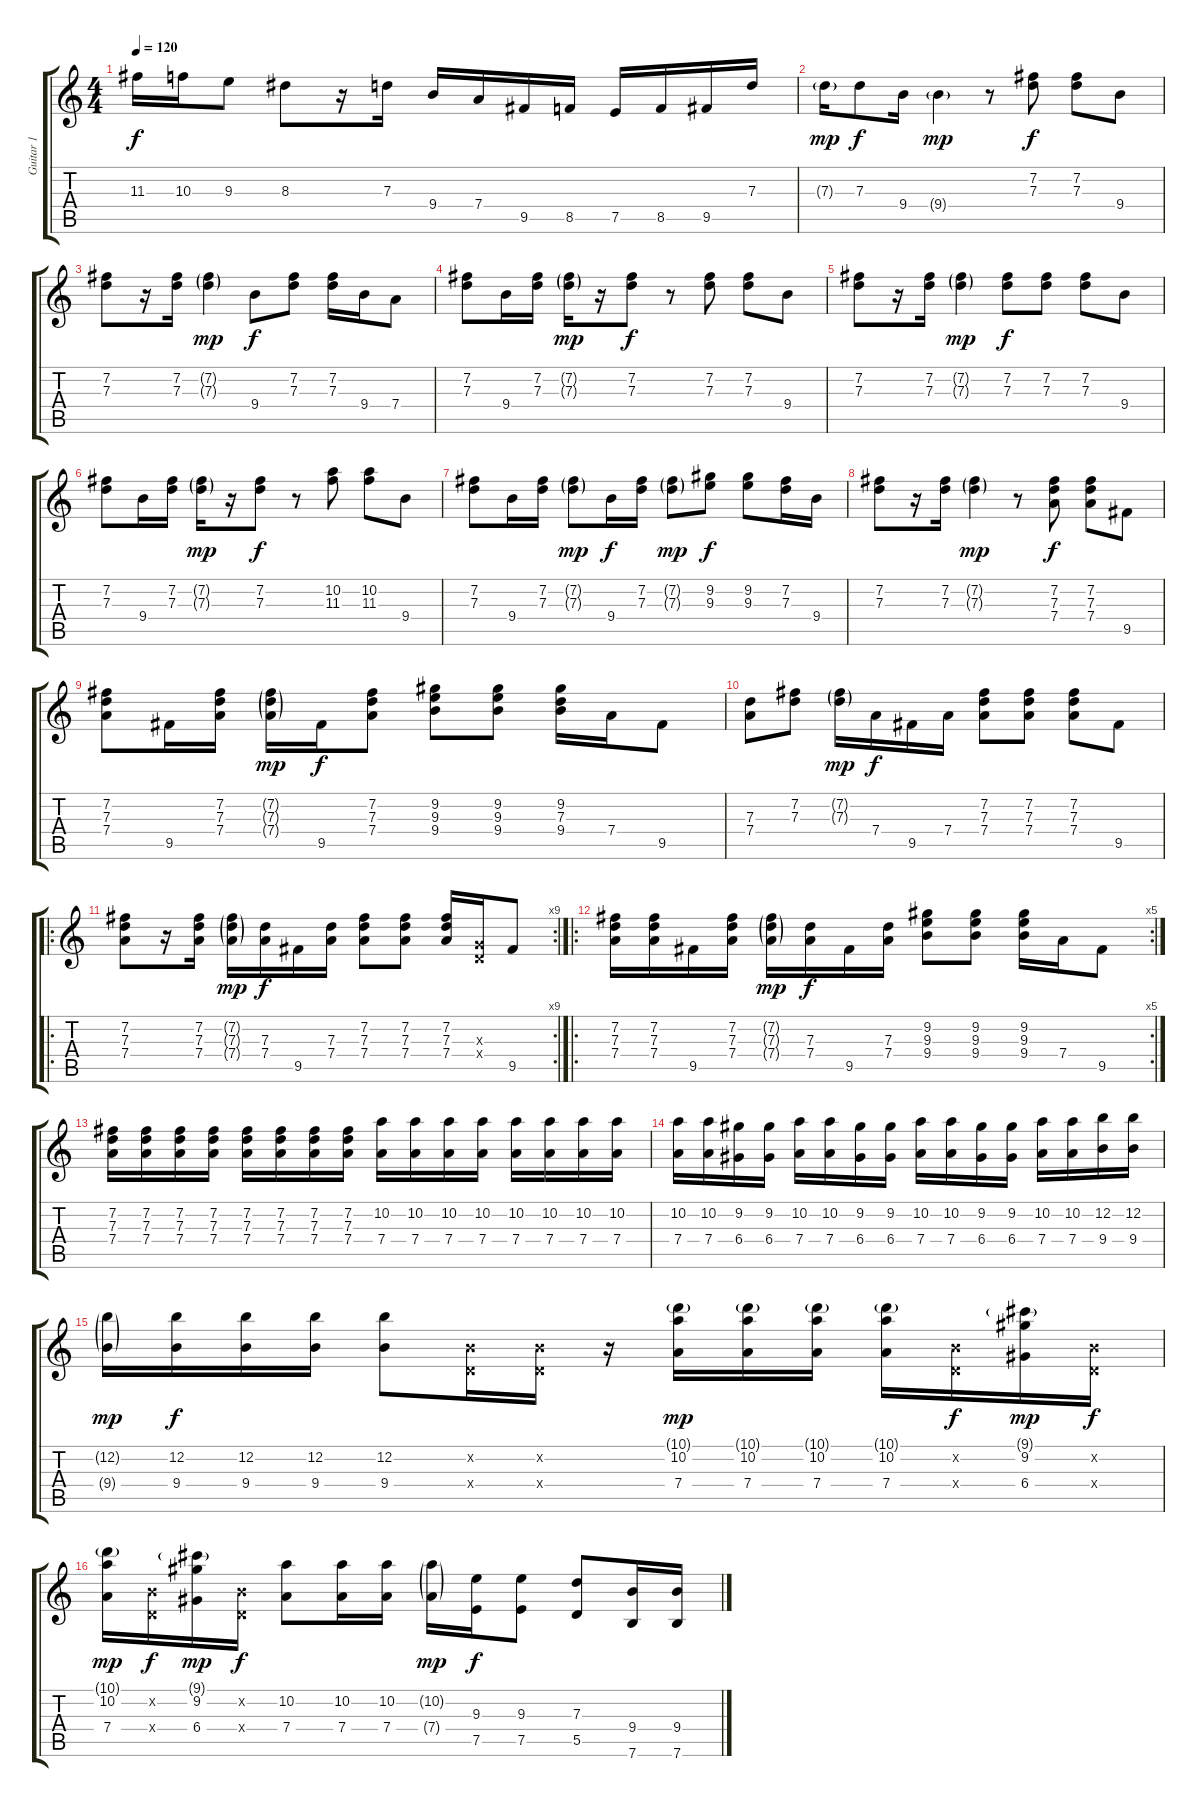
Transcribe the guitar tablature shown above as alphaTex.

\track ("Guitar 1" "Guitar 1") {instrument acousticguitarsteel}
\staff {score tabs}
\tuning (E4 B3 G3 D3 A2 E2) {hide}
\ts (4 4)
\tempo 120
\clef g2
\ks c
11.3.16{dy f} 10.3.16 9.3.8 8.3.8 r.16 7.3.16 9.4.16 7.4.16 9.5.16 8.5.16 7.5.16 8.5.16 9.5.16 7.3.16 |
7.3{g}.16{dy mp} 7.3.8{dy f} 9.4.16 9.4{g}.4{dy mp} r.8 (7.2 7.3).8{dy f} (7.2 7.3).8 9.4.8 |
(7.2 7.3).8 r.16 (7.2 7.3).16 (7.2{g} 7.3{g}).4{dy mp} 9.4.8{dy f} (7.2 7.3).8 (7.2 7.3).16 9.4.16 7.4.8 |
(7.2 7.3).8 9.4.16 (7.2 7.3).16 (7.2{g} 7.3{g}).16{dy mp} r.16 (7.2 7.3).8{dy f} r.8 (7.2 7.3).8 (7.2 7.3).8 9.4.8 |
(7.2 7.3).8 r.16 (7.2 7.3).16 (7.2{g} 7.3{g}).4{dy mp} (7.2 7.3).8{dy f} (7.2 7.3).8 (7.2 7.3).8 9.4.8 |
(7.2 7.3).8 9.4.16 (7.2 7.3).16 (7.2{g} 7.3{g}).16{dy mp} r.16 (7.2 7.3).8{dy f} r.8 (10.2 11.3).8 (10.2 11.3).8 9.4.8 |
(7.2 7.3).8 9.4.16 (7.2 7.3).16 (7.2{g} 7.3{g}).8{dy mp} 9.4.16{dy f} (7.2 7.3).16 (7.2{g} 7.3{g}).8{dy mp} (9.2 9.3).8{dy f} (9.2 9.3).8 (7.2 7.3).16 9.4.16 |
(7.2 7.3).8 r.16 (7.2 7.3).16 (7.2{g} 7.3{g}).4{dy mp} r.8 (7.2 7.3 7.4).8{dy f} (7.2 7.3 7.4).8 9.5.8 |
(7.2 7.3 7.4).8 9.5.16 (7.2 7.3 7.4).16 (7.2{g} 7.3{g} 7.4{g}).16{dy mp} 9.5.16{dy f} (7.2 7.3 7.4).8 (9.2 9.3 9.4).8 (9.2 9.3 9.4).8 (9.2 7.3 9.4).16 7.4.16 9.5.8 |
(7.3 7.4).8 (7.2 7.3).8 (7.2{g} 7.3{g}).16{dy mp} 7.4.16{dy f} 9.5.16 7.4.16 (7.2 7.3 7.4).8 (7.2 7.3 7.4).8 (7.2 7.3 7.4).8 9.5.8 |
\ro
\rc 9
(7.2 7.3 7.4).8 r.16 (7.2 7.3 7.4).16 (7.2{g} 7.3{g} 7.4{g}).16{dy mp} (7.3 7.4).16{dy f} 9.5.16 (7.3 7.4).16 (7.2 7.3 7.4).8 (7.2 7.3 7.4).8 (7.2 7.3 7.4).16 (0.3{x} 0.4{x}).16 9.5.8 |
\ro
\rc 5
(7.2 7.3 7.4).16 (7.2 7.3 7.4).16 9.5.16 (7.2 7.3 7.4).16 (7.2{g} 7.3{g} 7.4{g}).16{dy mp} (7.3 7.4).16{dy f} 9.5.16 (7.3 7.4).16 (9.2 9.3 9.4).8 (9.2 9.3 9.4).8 (9.2 9.3 9.4).16 7.4.16 9.5.8 |
(7.2 7.3 7.4).16 (7.2 7.3 7.4).16 (7.2 7.3 7.4).16 (7.2 7.3 7.4).16 (7.2 7.3 7.4).16 (7.2 7.3 7.4).16 (7.2 7.3 7.4).16 (7.2 7.3 7.4).16 (10.2 7.4).16 (10.2 7.4).16 (10.2 7.4).16 (10.2 7.4).16 (10.2 7.4).16 (10.2 7.4).16 (10.2 7.4).16 (10.2 7.4).16 |
(10.2 7.4).16 (10.2 7.4).16 (9.2 6.4).16 (9.2 6.4).16 (10.2 7.4).16 (10.2 7.4).16 (9.2 6.4).16 (9.2 6.4).16 (10.2 7.4).16 (10.2 7.4).16 (9.2 6.4).16 (9.2 6.4).16 (10.2 7.4).16 (10.2 7.4).16 (12.2 9.4).16 (12.2 9.4).16 |
(12.2{g} 9.4{g}).16{dy mp} (12.2 9.4).16{dy f} (12.2 9.4).16 (12.2 9.4).16 (12.2 9.4).8 (0.2{x} 0.4{x}).16 (0.2{x} 0.4{x}).16 r.16 (10.1{g} 10.2 7.4).16{dy mp} (10.1{g} 10.2 7.4).16 (10.1{g} 10.2 7.4).16 (10.1{g} 10.2 7.4).16 (0.2{x} 0.4{x}).16{dy f} (9.1{g} 9.2 6.4).16{dy mp} (0.2{x} 0.4{x}).16{dy f} |
(10.1{g} 10.2 7.4).16{dy mp} (0.2{x} 0.4{x}).16{dy f} (9.1{g} 9.2 6.4).16{dy mp} (0.2{x} 0.4{x}).16{dy f} (10.2 7.4).8 (10.2 7.4).16 (10.2 7.4).16 (10.2{g} 7.4{g}).16{dy mp} (9.3 7.5).16{dy f} (9.3 7.5).8 (7.3 5.5).8 (9.4 7.6).16 (9.4 7.6).16
